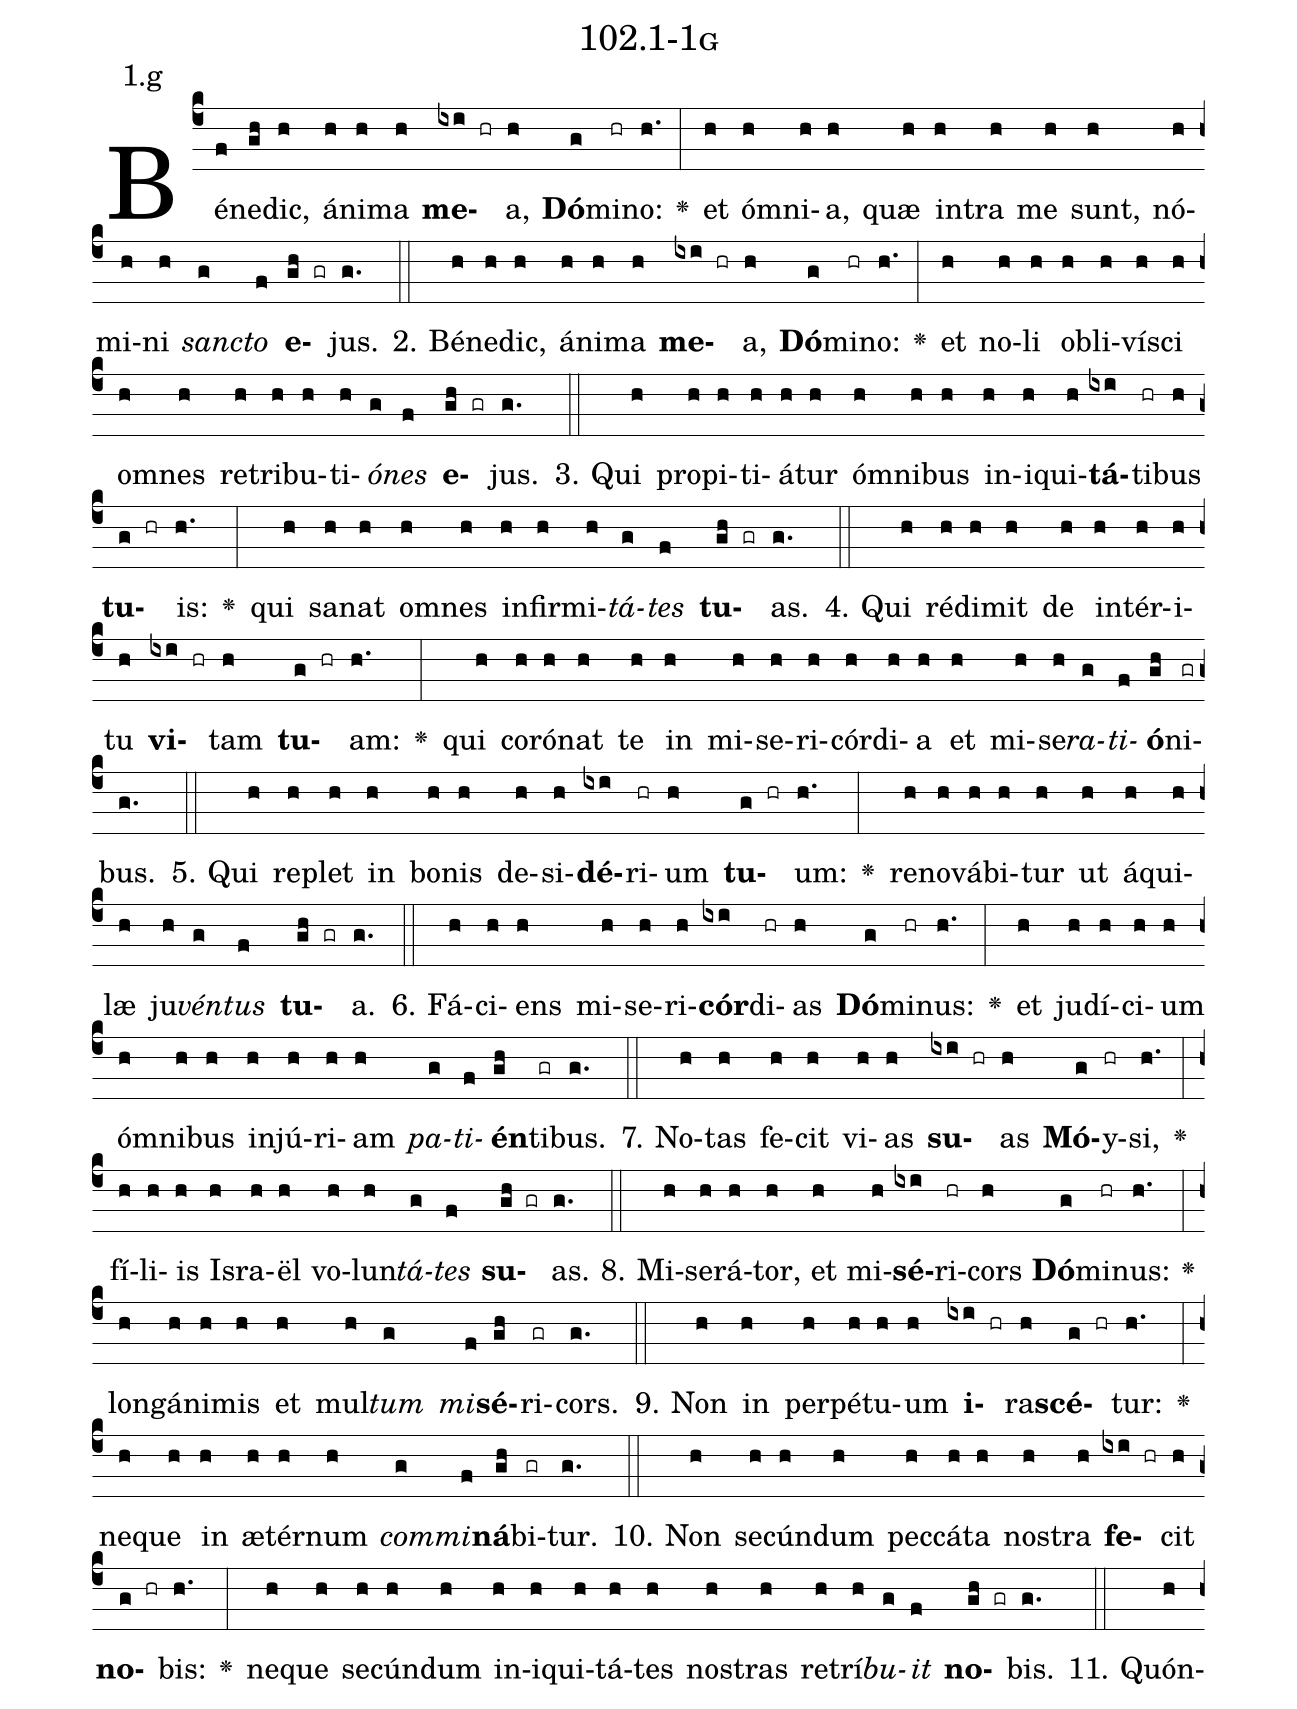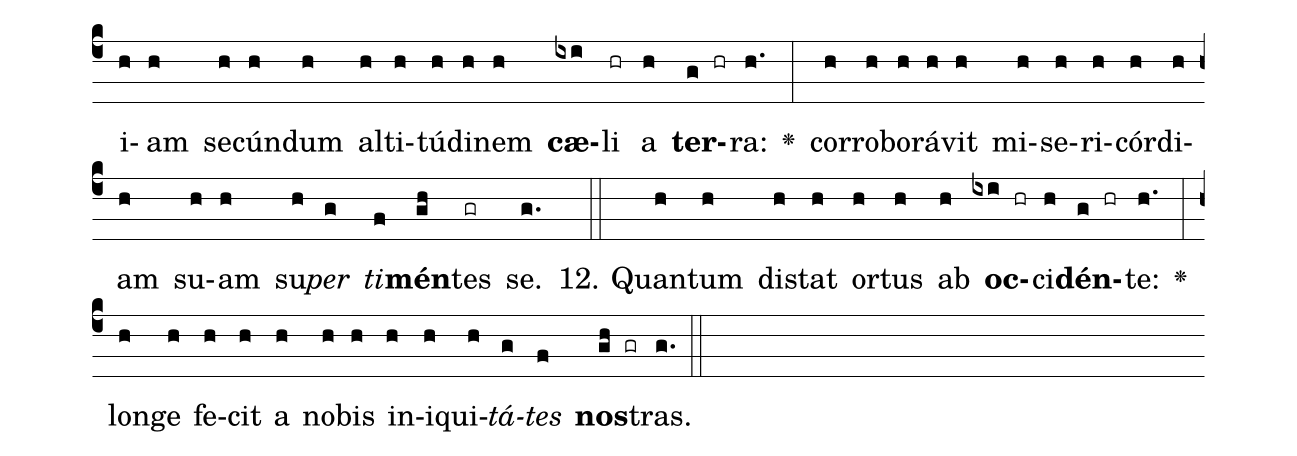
name: 102.1-1g;
annotation: 1.g;
%%
(c4)Bé(f)ne(gh)dic,(h) á(h)ni(h)ma(h) <b>me</b>(ixi hr)a,(h) <b>Dó</b>(g)mi(hr)no:(h.) <v>\greheightstar</v>(:) et(h) óm(h)ni(h)a,(h) quæ(h) in(h)tra(h) me(h) sunt,(h) nó(h)mi(h)ni(h) <i>sanc</i>(g)<i>to</i>(f) <b>e</b>(gh gr)jus.(g.) (::)
2. Bé(h)ne(h)dic,(h) á(h)ni(h)ma(h) <b>me</b>(ixi hr)a,(h) <b>Dó</b>(g)mi(hr)no:(h.) <v>\greheightstar</v>(:) et(h) no(h)li(h) ob(h)li(h)ví(h)sci(h) om(h)nes(h) re(h)tri(h)bu(h)ti(h)<i>ó</i>(g)<i>nes</i>(f) <b>e</b>(gh gr)jus.(g.) (::)
3. Qui(h) pro(h)pi(h)ti(h)á(h)tur(h) óm(h)ni(h)bus(h) in(h)i(h)qui(h)<b>tá</b>(ixi)ti(hr)bus(h) <b>tu</b>(g hr)is:(h.) <v>\greheightstar</v>(:) qui(h) sa(h)nat(h) om(h)nes(h) in(h)fir(h)mi(h)<i>tá</i>(g)<i>tes</i>(f) <b>tu</b>(gh gr)as.(g.) (::)
4. Qui(h) réd(h)i(h)mit(h) de(h) in(h)tér(h)i(h)tu(h) <b>vi</b>(ixi hr)tam(h) <b>tu</b>(g hr)am:(h.) <v>\greheightstar</v>(:) qui(h) co(h)ró(h)nat(h) te(h) in(h) mi(h)se(h)ri(h)cór(h)di(h)a(h) et(h) mi(h)se(h)<i>ra</i>(g)<i>ti</i>(f)<b>ó</b>(gh)ni(gr)bus.(g.) (::)
5. Qui(h) re(h)plet(h) in(h) bo(h)nis(h) de(h)si(h)<b>dé</b>(ixi)ri(hr)um(h) <b>tu</b>(g hr)um:(h.) <v>\greheightstar</v>(:) re(h)no(h)vá(h)bi(h)tur(h) ut(h) á(h)qui(h)læ(h) ju(h)<i>vén</i>(g)<i>tus</i>(f) <b>tu</b>(gh gr)a.(g.) (::)
6. Fá(h)ci(h)ens(h) mi(h)se(h)ri(h)<b>cór</b>(ixi)di(hr)as(h) <b>Dó</b>(g)mi(hr)nus:(h.) <v>\greheightstar</v>(:) et(h) ju(h)dí(h)ci(h)um(h) óm(h)ni(h)bus(h) in(h)jú(h)ri(h)am(h) <i>pa</i>(g)<i>ti</i>(f)<b>én</b>(gh)ti(gr)bus.(g.) (::)
7. No(h)tas(h) fe(h)cit(h) vi(h)as(h) <b>su</b>(ixi hr)as(h) <b>Mó</b>(g)y(hr)si,(h.) <v>\greheightstar</v>(:) fí(h)li(h)is(h) Is(h)ra(h)ël(h) vo(h)lun(h)<i>tá</i>(g)<i>tes</i>(f) <b>su</b>(gh gr)as.(g.) (::)
8. Mi(h)se(h)rá(h)tor,(h) et(h) mi(h)<b>sé</b>(ixi)ri(hr)cors(h) <b>Dó</b>(g)mi(hr)nus:(h.) <v>\greheightstar</v>(:) long(h)á(h)ni(h)mis(h) et(h) mul(h)<i>tum</i>(g) <i>mi</i>(f)<b>sé</b>(gh)ri(gr)cors.(g.) (::)
9. Non(h) in(h) per(h)pé(h)tu(h)um(h) <b>i</b>(ixi hr)ra(h)<b>scé</b>(g hr)tur:(h.) <v>\greheightstar</v>(:) ne(h)que(h) in(h) æ(h)tér(h)num(h) <i>com</i>(g)<i>mi</i>(f)<b>ná</b>(gh)bi(gr)tur.(g.) (::)
10. Non(h) se(h)cún(h)dum(h) pec(h)cá(h)ta(h) nos(h)tra(h) <b>fe</b>(ixi hr)cit(h) <b>no</b>(g hr)bis:(h.) <v>\greheightstar</v>(:) ne(h)que(h) se(h)cún(h)dum(h) in(h)i(h)qui(h)tá(h)tes(h) nos(h)tras(h) re(h)trí(h)<i>bu</i>(g)<i>it</i>(f) <b>no</b>(gh gr)bis.(g.) (::)
11. Quón(h)i(h)am(h) se(h)cún(h)dum(h) al(h)ti(h)tú(h)di(h)nem(h) <b>cæ</b>(ixi)li(hr) a(h) <b>ter</b>(g hr)ra:(h.) <v>\greheightstar</v>(:) cor(h)ro(h)bo(h)rá(h)vit(h) mi(h)se(h)ri(h)cór(h)di(h)am(h) su(h)am(h) su(h)<i>per</i>(g) <i>ti</i>(f)<b>mén</b>(gh)tes(gr) se.(g.) (::)
12. Quan(h)tum(h) di(h)stat(h) or(h)tus(h) ab(h) <b>oc</b>(ixi hr)ci(h)<b>dén</b>(g hr)te:(h.) <v>\greheightstar</v>(:) lon(h)ge(h) fe(h)cit(h) a(h) no(h)bis(h) in(h)i(h)qui(h)<i>tá</i>(g)<i>tes</i>(f) <b>nos</b>(gh gr)tras.(g.) (::)
